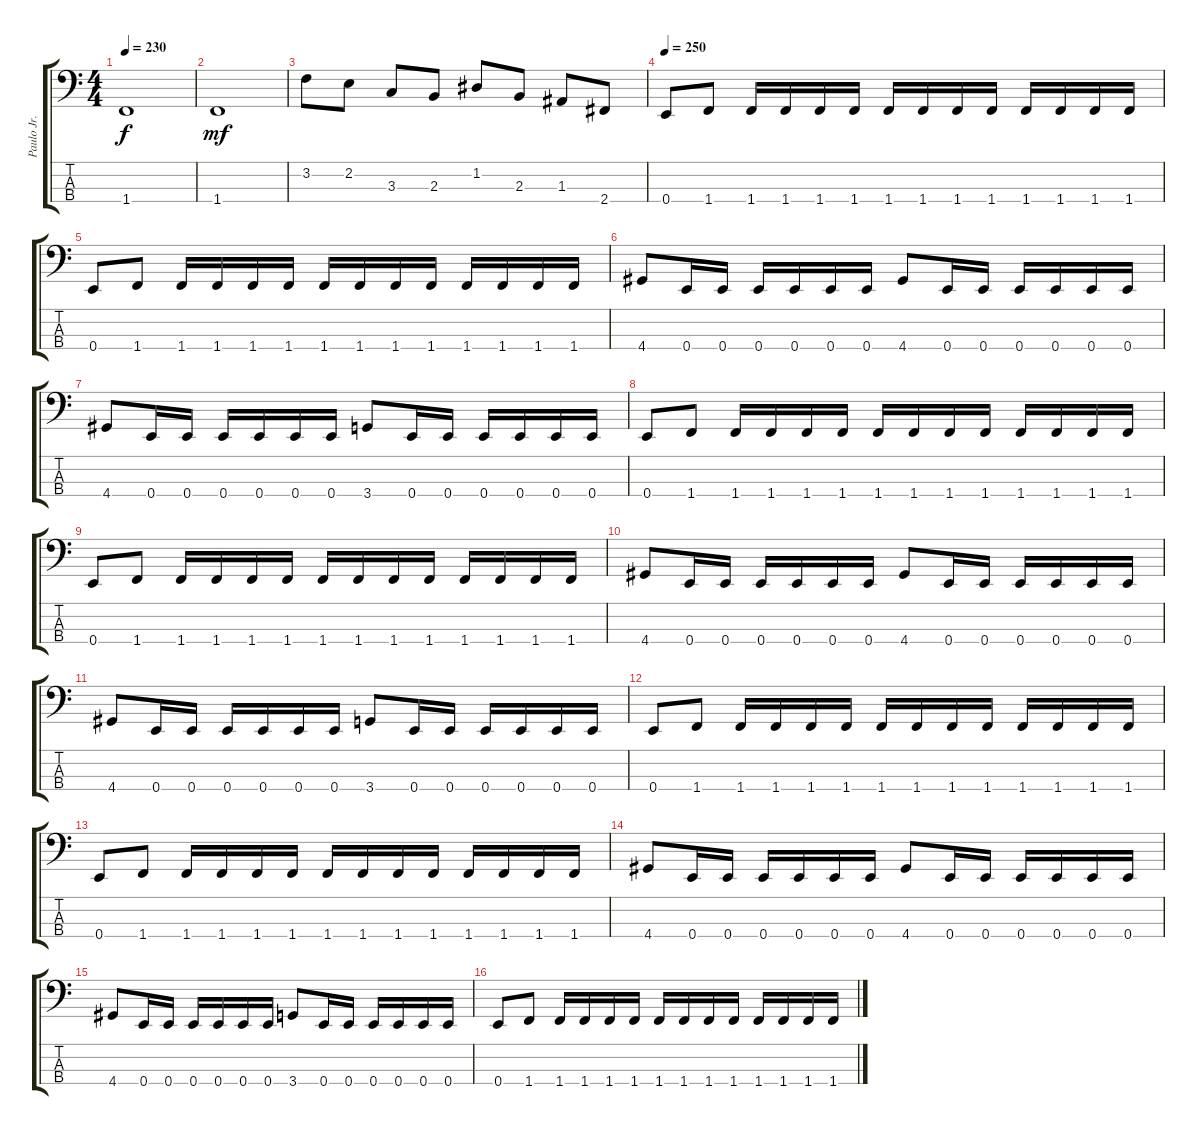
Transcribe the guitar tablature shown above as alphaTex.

\track ("Paulo Jr." "Paulo Jr.") {instrument electricbassfinger}
\staff {score tabs}
\tuning (G2 D2 A1 E1) {hide}
\ts (4 4)
\tempo 230
\clef f4
\ks c
1.4{t}.1{dy f} |
1.4.1{dy mf} |
3.2.8 2.2.8 3.3.8 2.3.8 1.2.8 2.3.8 1.3.8 2.4.8 |
\tempo 250
0.4.8 1.4.8 1.4.16 1.4.16 1.4.16 1.4.16 1.4.16 1.4.16 1.4.16 1.4.16 1.4.16 1.4.16 1.4.16 1.4.16 |
0.4.8 1.4.8 1.4.16 1.4.16 1.4.16 1.4.16 1.4.16 1.4.16 1.4.16 1.4.16 1.4.16 1.4.16 1.4.16 1.4.16 |
4.4.8 0.4.16 0.4.16 0.4.16 0.4.16 0.4.16 0.4.16 4.4.8 0.4.16 0.4.16 0.4.16 0.4.16 0.4.16 0.4.16 |
4.4.8 0.4.16 0.4.16 0.4.16 0.4.16 0.4.16 0.4.16 3.4.8 0.4.16 0.4.16 0.4.16 0.4.16 0.4.16 0.4.16 |
0.4.8 1.4.8 1.4.16 1.4.16 1.4.16 1.4.16 1.4.16 1.4.16 1.4.16 1.4.16 1.4.16 1.4.16 1.4.16 1.4.16 |
0.4.8 1.4.8 1.4.16 1.4.16 1.4.16 1.4.16 1.4.16 1.4.16 1.4.16 1.4.16 1.4.16 1.4.16 1.4.16 1.4.16 |
4.4.8 0.4.16 0.4.16 0.4.16 0.4.16 0.4.16 0.4.16 4.4.8 0.4.16 0.4.16 0.4.16 0.4.16 0.4.16 0.4.16 |
4.4.8 0.4.16 0.4.16 0.4.16 0.4.16 0.4.16 0.4.16 3.4.8 0.4.16 0.4.16 0.4.16 0.4.16 0.4.16 0.4.16 |
0.4.8 1.4.8 1.4.16 1.4.16 1.4.16 1.4.16 1.4.16 1.4.16 1.4.16 1.4.16 1.4.16 1.4.16 1.4.16 1.4.16 |
0.4.8 1.4.8 1.4.16 1.4.16 1.4.16 1.4.16 1.4.16 1.4.16 1.4.16 1.4.16 1.4.16 1.4.16 1.4.16 1.4.16 |
4.4.8 0.4.16 0.4.16 0.4.16 0.4.16 0.4.16 0.4.16 4.4.8 0.4.16 0.4.16 0.4.16 0.4.16 0.4.16 0.4.16 |
4.4.8 0.4.16 0.4.16 0.4.16 0.4.16 0.4.16 0.4.16 3.4.8 0.4.16 0.4.16 0.4.16 0.4.16 0.4.16 0.4.16 |
0.4.8 1.4.8 1.4.16 1.4.16 1.4.16 1.4.16 1.4.16 1.4.16 1.4.16 1.4.16 1.4.16 1.4.16 1.4.16 1.4.16
